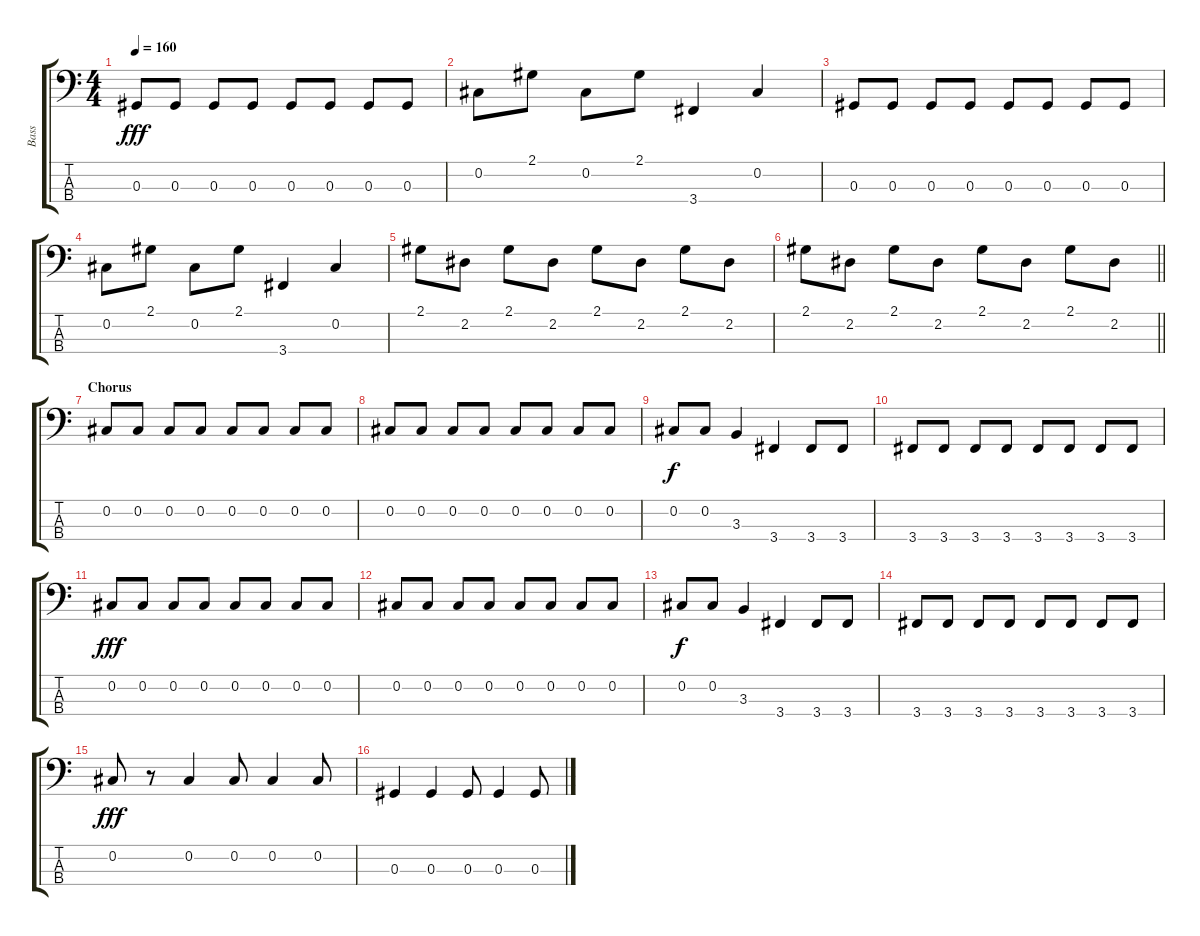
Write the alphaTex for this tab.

\track ("Bass" "Bass") {instrument electricbasspick}
\staff {score tabs}
\tuning (Gb2 Db2 Ab1 Eb1) {hide}
\ts (4 4)
\tempo 160
\clef f4
\ks c
0.3.8{dy fff} 0.3.8 0.3.8 0.3.8 0.3.8 0.3.8 0.3.8 0.3.8 |
0.2.8 2.1.8 0.2.8 2.1.8 3.4.4 0.2.4 |
0.3.8 0.3.8 0.3.8 0.3.8 0.3.8 0.3.8 0.3.8 0.3.8 |
0.2.8 2.1.8 0.2.8 2.1.8 3.4.4 0.2.4 |
2.1.8 2.2.8 2.1.8 2.2.8 2.1.8 2.2.8 2.1.8 2.2.8 |
\barLineRight lightlight
2.1.8 2.2.8 2.1.8 2.2.8 2.1.8 2.2.8 2.1.8 2.2.8 |
\section ("" "Chorus")
0.2.8 0.2.8 0.2.8 0.2.8 0.2.8 0.2.8 0.2.8 0.2.8 |
0.2.8 0.2.8 0.2.8 0.2.8 0.2.8 0.2.8 0.2.8 0.2.8 |
0.2.8{dy f} 0.2.8 3.3.4 3.4.4 3.4.8 3.4.8 |
3.4.8 3.4.8 3.4.8 3.4.8 3.4.8 3.4.8 3.4.8 3.4.8 |
0.2.8{dy fff} 0.2.8 0.2.8 0.2.8 0.2.8 0.2.8 0.2.8 0.2.8 |
0.2.8 0.2.8 0.2.8 0.2.8 0.2.8 0.2.8 0.2.8 0.2.8 |
0.2.8{dy f} 0.2.8 3.3.4 3.4.4 3.4.8 3.4.8 |
3.4.8 3.4.8 3.4.8 3.4.8 3.4.8 3.4.8 3.4.8 3.4.8 |
0.2.8{dy fff} r.8 0.2.4 0.2.8 0.2.4 0.2.8 |
0.3.4 0.3.4 0.3.8 0.3.4 0.3.8
